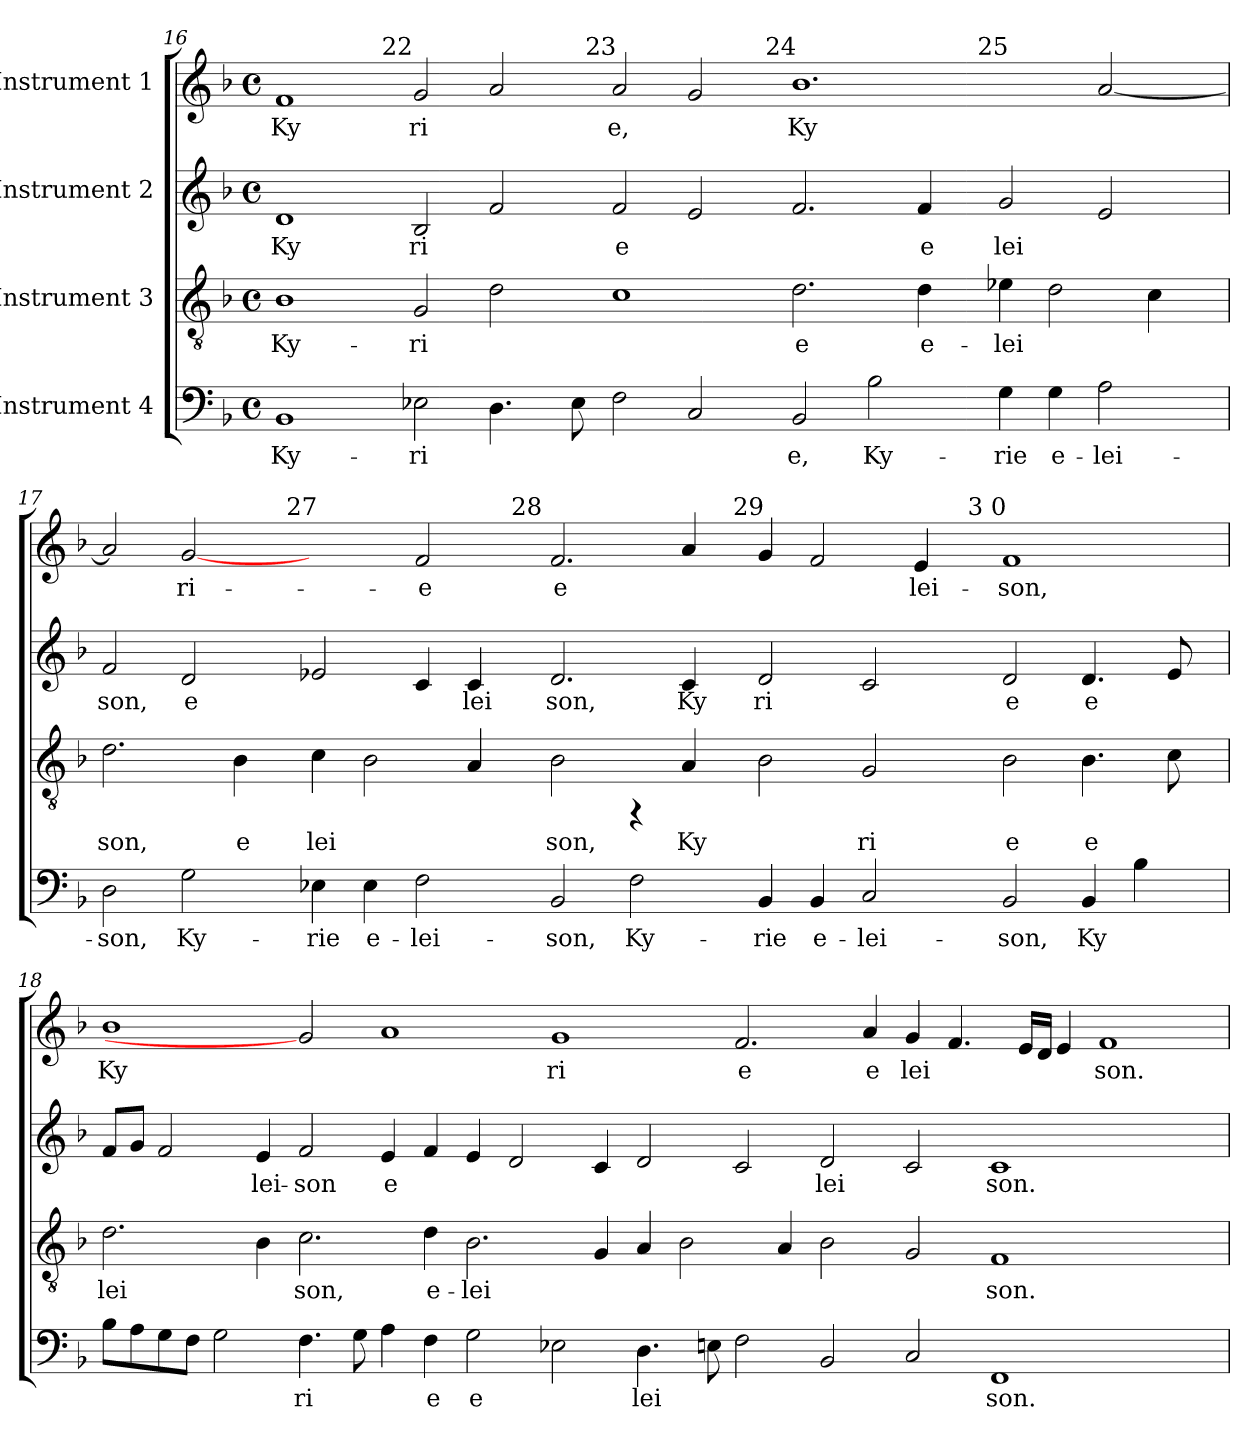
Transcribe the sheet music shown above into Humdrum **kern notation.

**kern	**text	**kern	**text	**kern	**text	**kern	**text
*part4	*part4	*part3	*part3	*part2	*part2	*part1	*part1
*staff4	*staff4	*staff3	*staff3	*staff2	*staff2	*staff1	*staff1
*I"Instrument 4	*	*I"Instrument 3	*	*I"Instrument 2	*	*I"Instrument 1	*
!!LO:LB:g=z
*clefF4	*	*clefGv2	*	*clefG2	*	*clefG2	*
*k[b-]	*	*k[b-]	*	*k[b-]	*	*k[b-]	*
*F:	*	*F:	*	*F:	*	*F:	*
*M4/4	*	*M4/4	*	*M4/4	*	*M4/4	*
*met(c)	*	*met(c)	*	*met(c)	*	*met(c)	*
=16	=16	=16	=16	=16	=16	=16	=16
!	!LO:LY:b	!	!LO:LY:b	!	!LO:LY:b	!	!LO:LY:b
*	*	*	*	*	*	*^	*
*	*	*	*	*	*	*	*^	*
*	*	*	*	*	*	*	*	*^	*
1BB-	Ky-	1B-	Ky-	1d	Ky	1f	2..ryy	1ryy	1ryy	-Ky
!	!	!	!	!	!	!	!LO:TX:a:t=22	!	!	!
.	.	.	.	.	.	.	1ryy	.	.	.
!	!LO:LY:b	!	!LO:LY:b	!	!LO:LY:b	!	!	!	!	!LO:LY:b
2E-X\	-ri-	2G/	-ri-	2B-/	ri	2g/	.	2ryy	1ryy	ri
!	!LO:LY:b	!	!LO:LY:b	!	!LO:LY:b	!	!	!	!	!LO:LY:b
4.D\	--	2d\	--	2f/	.	2a/	.	4ryy	.	.
.	.	.	.	.	.	.	.	8ryy	.	.
!	!LO:LY:b	!	!	!	!	!	!	!	!	!
8E-\	--	.	.	.	.	.	1ryy	32ryy	.	.
!	!	!	!	!	!	!	!	!LO:TX:a:t=23	!	!
.	.	.	.	.	.	.	.	1ryy	.	.
!	!LO:LY:b	!	!LO:LY:b	!	!LO:LY:b	!	!	!	!	!LO:LY:b
2F\	--	1c	--	2f/	e	2a/	.	.	1ryy	e,
!	!LO:LY:b	!	!	!	!LO:LY:b	!	!	!	!	!LO:LY:b
2C/	--	.	.	2e/	.	2g/	.	.	.	.
.	.	.	.	.	.	.	1ryy	.	.	.
!	!	!	!	!	!	!	!	!LO:TX:a:t=24	!	!
.	.	.	.	.	.	.	.	1ryy	.	.
!	!LO:LY:b	!	!LO:LY:b	!	!LO:LY:b	!	!	!	!	!LO:LY:b
2BB-/	-e,	2.d\	-e	2.f/	.	1.b-	.	.	2...ryy	Ky
!	!LO:LY:b	!	!	!	!	!	!	!	!	!
2B-\	Ky-	.	.	.	.	.	.	.	.	.
!	!	!	!LO:LY:b	!	!LO:LY:b	!	!	!	!	!
.	.	4d\	e-	4f/	e	.	.	.	.	.
.	.	.	.	.	.	.	1ryy	.	.	.
.	.	.	.	.	.	.	.	1ryy	.	.
!	!	!	!	!	!	!	!	!	!LO:TX:a:t=25	!
.	.	.	.	.	.	.	.	.	1ryy	.
!	!LO:LY:b	!	!LO:LY:b	!	!LO:LY:b	!	!	!	!	!
4G\	-rie	4e-\	-lei-	2g/	lei	.	.	.	.	.
!	!LO:LY:b	!	!LO:LY:b	!	!	!	!	!	!	!
4G\	e-	2d\	--	.	.	.	.	.	.	.
!	!LO:LY:b	!	!	!	!LO:LY:b	!	!	!	!	!LO:LY:b
2A\	-lei-	.	.	2e/	.	[<2a/	.	.	.	.
!	!	!	!LO:LY:b	!	!	!	!	!	!	!
.	.	4c\	--	.	.	.	.	.	.	.
.	.	.	.	.	.	.	8ryy	.	.	.
.	.	.	.	.	.	.	.	16.ryy	.	.
.	.	.	.	.	.	.	.	.	16ryy	.
!!LO:PB:g=z	!!	!!	!!
=17	=17	=17	=17	=17	=17	=17	=17	=17	=17	=17
!	!LO:LY:b	!	!LO:LY:b	!	!LO:LY:b	!	!	!	!	!LO:LY:b
2D\	-son,	2.d\	-son,	2f/	son,	2a/]	2ryy	1ryy	1ryy	.
!	!LO:LY:b	!	!	!	!LO:LY:b	!	!	!	!	!LO:LY:b
2G\	Ky-	.	.	2d/	e	[2g	4ryy	.	.	ri-
!	!	!	!LO:LY:b	!	!	!	!	!	!	!
.	.	4B-\	e	.	.	.	8ryy	.	.	.
.	.	.	.	.	.	.	32.ryy	.	.	.
!	!	!	!	!	!	!	!LO:TX:a:t=27	!	!	!
.	.	.	.	.	.	.	1ryy	.	.	.
!	!LO:LY:b	!	!LO:LY:b	!	!LO:LY:b	!	!	!	!	!
4E-X\	-rie	4c\	lei	2e-X/	.	2ryy	.	2ryy	1ryy	.
!	!LO:LY:b	!	!LO:LY:b	!	!	!	!	!	!	!
4E-\	e-	2B-\	.	.	.	.	.	.	.	.
!	!LO:LY:b	!	!	!	!LO:LY:b	!	!	!	!	!LO:LY:b
2F\	-lei-	.	.	4c/	.	2f/	.	4ryy	.	-e
!	!	!	!LO:LY:b	!	!LO:LY:b	!	!	!	!	!
.	.	4A/	.	4c/	lei	.	.	8ryy	.	.
.	.	.	.	.	.	.	.	64ryy	.	.
!	!	!	!	!	!	!	!	!LO:TX:a:t=28	!	!
.	.	.	.	.	.	.	.	1ryy	.	.
.	.	.	.	.	.	.	1ryy	.	.	.
!	!LO:LY:b	!	!LO:LY:b	!	!LO:LY:b	!	!	!	!	!LO:LY:b
2BB-/	-son,	2B-\	son,	2.d/	son,	2.f/	.	.	1ryy	e-
!	!LO:LY:b	!	!	!	!	!	!	!	!	!
2F\	Ky-	4rFF	.	.	.	.	.	.	.	.
!	!	!	!LO:LY:b	!	!LO:LY:b	!	!	!	!	!LO:LY:b
.	.	4A/	Ky	4c/	Ky	4a/	.	.	.	--
.	.	.	.	.	.	.	.	1ryy	.	.
!	!	!	!	!	!	!	!LO:TX:a:t=29	!	!	!
.	.	.	.	.	.	.	1ryy	.	.	.
!	!LO:LY:b	!	!LO:LY:b	!	!LO:LY:b	!	!	!	!	!LO:LY:b
4BB-/	-rie	2B-\	.	2d/	ri	4g/	.	.	2ryy	--
!	!LO:LY:b	!	!	!	!	!	!	!	!	!LO:LY:b
4BB-/	e-	.	.	.	.	2f/	.	.	.	--
!	!LO:LY:b	!	!LO:LY:b	!	!LO:LY:b	!	!	!	!	!
2C/	-lei-	2G/	ri	2c/	.	.	.	.	4ryy	.
!	!	!	!	!	!	!	!	!	!	!LO:LY:b
.	.	.	.	.	.	4e/	.	.	8ryy	-lei-
.	.	.	.	.	.	.	.	.	32ryy	.
.	.	.	.	.	.	.	.	1ryy	.	.
!	!	!	!	!	!	!	!	!	!LO:TX:a:t=3 0	!
.	.	.	.	.	.	.	.	.	1ryy	.
.	.	.	.	.	.	.	1ryy	.	.	.
!	!LO:LY:b	!	!LO:LY:b	!	!LO:LY:b	!	!	!	!	!LO:LY:b
2BB-/	-son,	2B-\	e	2d/	e	1f	.	.	.	-son,
!	!LO:LY:b	!	!LO:LY:b	!	!LO:LY:b	!	!	!	!	!
4BB-/	Ky-	4.B-\	e	4.d/	e	.	.	.	.	.
!	!LO:LY:b	!	!	!	!	!	!	!	!	!
4B-\	--	.	.	.	.	.	.	.	.	.
!	!	!	!LO:LY:b	!	!LO:LY:b	!	!	!	!	!
.	.	8c\	.	8e-/	.	.	.	.	.	.
.	.	.	.	.	.	.	.	16..ryy	.	.
.	.	.	.	.	.	.	.	.	16.ryy	.
.	.	.	.	.	.	.	16ryy	.	.	.
.	.	.	.	.	.	.	64ryy	.	.	.
!!LO:PB:g=z
=18	=18	=18	=18	=18	=18	=18	=18	=18	=18	=18
!	!LO:LY:b	!	!LO:LY:b	!	!LO:LY:b	!	!	!	!	!LO:LY:a
*	*	*	*	*	*	*v	*v	*v	*v	*
8B-\L	--	2.d\	lei-	8f/L	.	1b-	Ky
!	!LO:LY:b	!	!	!	!LO:LY:b	!	!
8A\	--	.	.	8g/J	.	.	.
!	!LO:LY:b	!	!	!	!LO:LY:b	!	!
8G\	--	.	.	2f/	.	.	.
!	!LO:LY:b	!	!	!	!	!	!
8F\J	--	.	.	.	.	.	.
!	!LO:LY:b	!	!	!	!	!	!
2G\	--	.	.	.	.	.	.
!	!	!	!LO:LY:b	!	!LO:LY:b	!	!
.	.	4B-\	--	4e/	lei-	.	.
!	!LO:LY:b	!	!LO:LY:b	!	!LO:LY:b	!	!
4.F\	-ri	2.c\	-son,	2f/	-son	2g]	.
!	!LO:LY:b	!	!	!	!	!	!
8G\	.	.	.	.	.	.	.
!	!LO:LY:b	!	!	!	!LO:LY:b	!	!LO:LY:a
4A\	.	.	.	4e/	e-	1a	.
!	!LO:LY:b	!	!LO:LY:b	!	!LO:LY:b	!	!
4F\	e	4d\	e-	4f/	--	.	.
!	!LO:LY:b	!	!LO:LY:b	!	!LO:LY:b	!	!
2G\	e	2.B-\	-lei-	4e/	--	.	.
!	!	!	!	!	!LO:LY:b	!	!
.	.	.	.	2d/	--	.	.
!	!LO:LY:b	!	!	!	!	!	!LO:LY:a
2E-X\	.	.	.	.	.	1g	ri
!	!	!	!LO:LY:b	!	!LO:LY:b	!	!
.	.	4G/	--	4c/	--	.	.
!	!LO:LY:b	!	!LO:LY:b	!	!LO:LY:b	!	!
4.D\	lei	4A/	--	2d/	--	.	.
!	!	!	!LO:LY:b	!	!	!	!
.	.	2B-\	--	.	.	.	.
!	!LO:LY:b	!	!	!	!	!	!
8E\	.	.	.	.	.	.	.
!	!LO:LY:b	!	!	!	!LO:LY:b	!	!LO:LY:a
2F\	.	.	.	2c/	--	2.f/	e
!	!	!	!LO:LY:b	!	!	!	!
.	.	4A/	--	.	.	.	.
!	!LO:LY:b	!	!LO:LY:b	!	!LO:LY:b	!	!
2BB-/	.	2B-\	--	2d/	-lei-	.	.
!	!	!	!	!	!	!	!LO:LY:a
.	.	.	.	.	.	4a/	e
!	!LO:LY:b	!	!LO:LY:b	!	!LO:LY:b	!	!LO:LY:a
2C/	.	2G/	--	2c/	--	4g/	lei
!	!	!	!	!	!	!	!LO:LY:a
.	.	.	.	.	.	4.f/	.
!	!LO:LY:b	!	!LO:LY:b	!	!LO:LY:b	!	!
1FF	son.	1F	-son.	1c	-son.	.	.
!	!	!	!	!	!	!	!LO:LY:a
.	.	.	.	.	.	16e/L	.
!	!	!	!	!	!	!	!LO:LY:a
.	.	.	.	.	.	16d/J	.
!	!	!	!	!	!	!	!LO:LY:a
.	.	.	.	.	.	4e/	.
!	!	!	!	!	!	!	!LO:LY:a
.	.	.	.	.	.	1f	son.
2ryy	.	2ryy	.	2ryy	.	.	.
=!	=!	=!	=!	=!	=!	=!	=!
*-	*-	*-	*-	*-	*-	*-	*-
